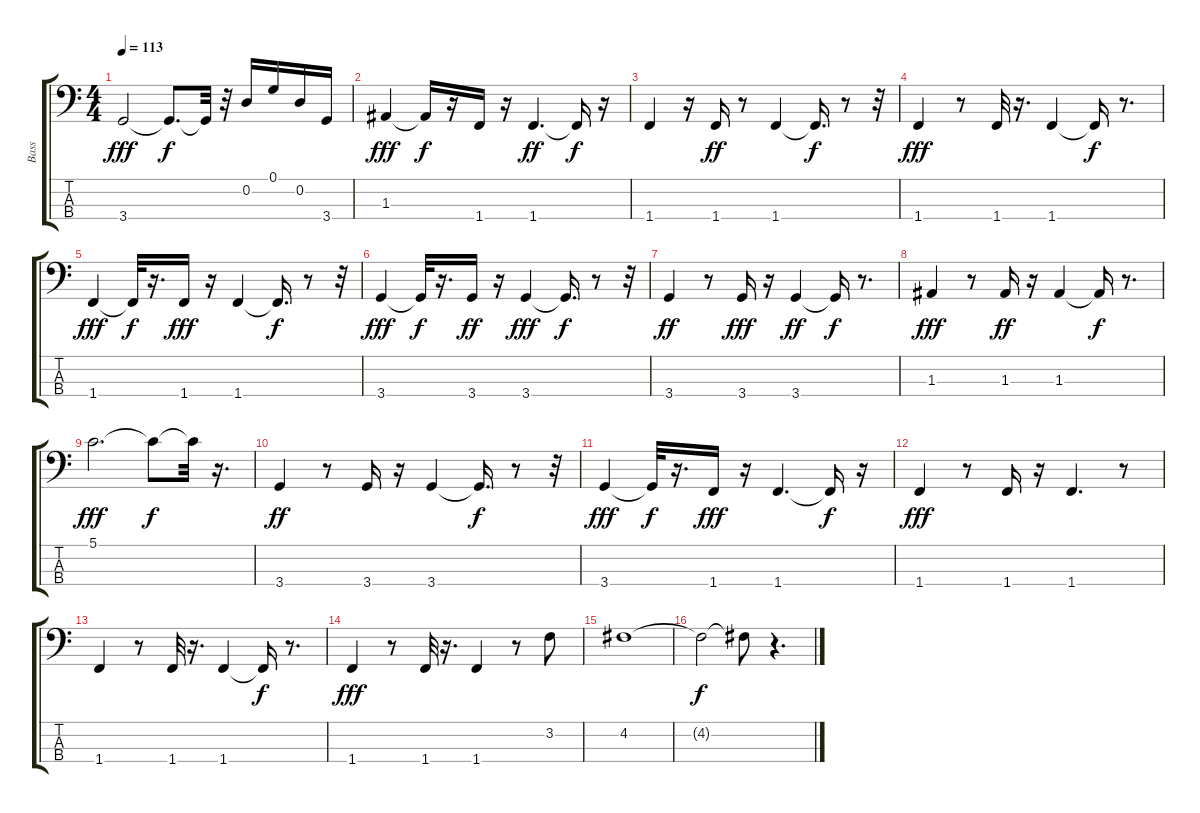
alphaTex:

\track ("Bass" "Bass") {instrument electricbassfinger}
\staff {score tabs}
\tuning (G2 D2 A1 E1) {hide}
\ts (4 4)
\tempo 113
\clef f4
\ks c
3.4.2{dy fff} 3.4{t}.8{d dy f} 3.4{t}.32 r.32 0.2.16 0.1.16 0.2.16 3.4.16 |
1.3.4{dy fff} 1.3{t}.16{dy f} r.16 1.4.16 r.16 1.4.4{d dy ff} 1.4{t}.16{dy f} r.16 |
1.4.4 r.16 1.4.16{dy ff} r.8 1.4.4 1.4{t}.16{d dy f} r.8 r.32 |
1.4.4{dy fff} r.8 1.4.32 r.16{d} 1.4.4 1.4{t}.16{dy f} r.8{d} |
1.4.4{dy fff} 1.4{t}.32{dy f} r.16{d} 1.4.16{dy fff} r.16 1.4.4 1.4{t}.16{d dy f} r.8 r.32 |
3.4.4{dy fff} 3.4{t}.32{dy f} r.16{d} 3.4.16{dy ff} r.16 3.4.4{dy fff} 3.4{t}.16{d dy f} r.8 r.32 |
3.4.4{dy ff} r.8 3.4.16{dy fff} r.16 3.4.4{dy ff} 3.4{t}.16{dy f} r.8{d} |
1.3.4{dy fff} r.8 1.3.16{dy ff} r.16 1.3.4 1.3{t}.16{dy f} r.8{d} |
5.1.2{d dy fff} 5.1{t}.8{dy f} 5.1{t}.32 r.16{d} |
3.4.4{dy ff} r.8 3.4.16 r.16 3.4.4 3.4{t}.16{d dy f} r.8 r.32 |
3.4.4{dy fff} 3.4{t}.32{dy f} r.16{d} 1.4.16{dy fff} r.16 1.4.4{d} 1.4{t}.16{dy f} r.16 |
1.4.4{dy fff} r.8 1.4.16 r.16 1.4.4{d} r.8 |
1.4.4 r.8 1.4.32 r.16{d} 1.4.4 1.4{t}.16{dy f} r.8{d} |
1.4.4{dy fff} r.8 1.4.32 r.16{d} 1.4.4 r.8 3.2.8 |
4.2.1 |
4.2{t}.2{dy f} 4.2{t}.8 r.4{d}
